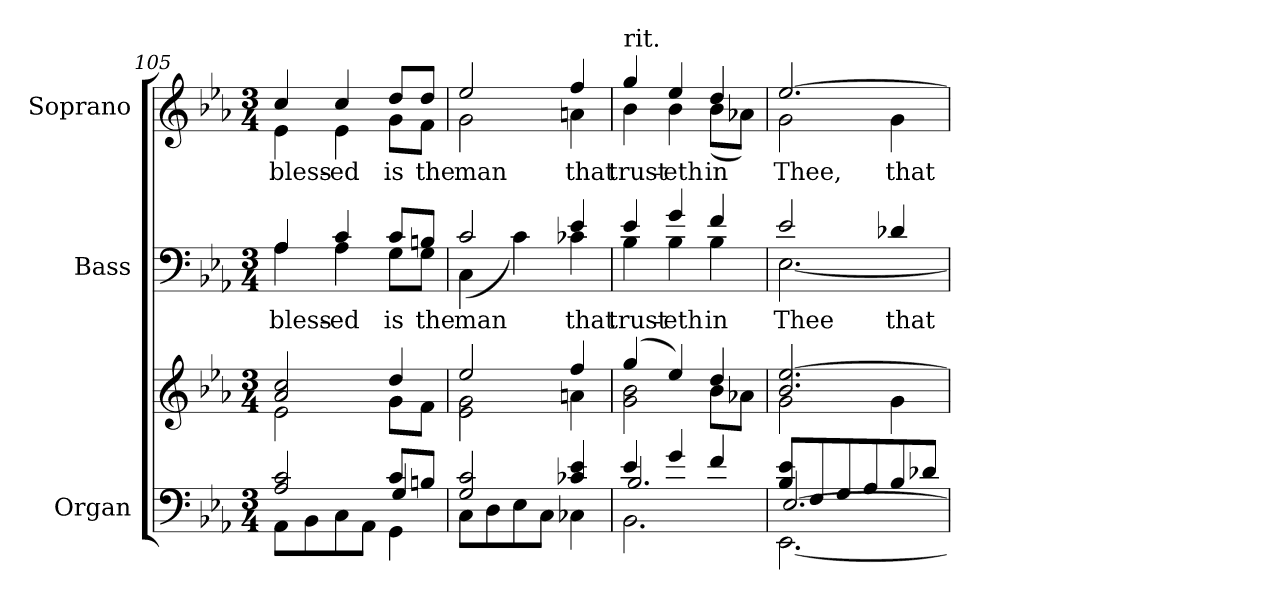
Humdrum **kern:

**kern	**kern	**kern	**text	**kern	**text
*part3	*part3	*part2	*part2	*part1	*part1
*staff4	*staff3	*staff2	*staff2	*staff1	*staff1
*I"Organ	*	*I"Bass	*	*I"Soprano	*
*I'Org.	*	*I'B.	*	*I'S.	*
!!LO:LB:g=z
*clefF4	*clefG2	*clefF4	*	*clefG2	*
*k[b-e-a-]	*k[b-e-a-]	*k[b-e-a-]	*	*k[b-e-a-]	*
*E-:	*E-:	*E-:	*	*E-:	*
*M3/4	*M3/4	*M3/4	*	*M3/4	*
=105	=105	=105	=105	=105	=105
*^	*^	*^	*	*	*
*	*^	*	*	*	*	*	*	*
!	!	!	!	!	!	!	!LO:LY:b:color=#000000	!	!
*	*	*	*	*	*	*	*	*^	*
!	!	!	!	!	!	!	!	!	!	!LO:LY:b:color=#000000
2A-i/ 2ci	8AA-i\L	2ryy	2a-i/ 2cci	2e-i\	4A-i/	4A-i\	bless-	4cci/	4e-i\	bless-
.	8BB-i\	.	.	.	.	.	.	.	.	.
!	!	!	!	!	!	!	!LO:LY:b:color=#000000	!	!	!
!	!	!	!	!	!	!	!	!	!	!LO:LY:b:color=#000000
.	8Ci\	.	.	.	4ci/	4A-i\	-ed	4cci/	4e-i\	-ed
.	8AA-i\J	.	.	.	.	.	.	.	.	.
!	!	!	!	!	!	!	!LO:LY:b:color=#000000	!	!	!
!	!	!	!	!	!	!	!	!	!	!LO:LY:b:color=#000000
8ci/L	4GGi\	4Gi/	4ddi/	8gi\L	8ci/L	8Gi\L	is	8ddi/L	8gi\L	is
!	!	!	!	!	!	!	!LO:LY:b:color=#000000	!	!	!
!	!	!	!	!	!	!	!	!	!	!LO:LY:b:color=#000000
8Bni/J	.	.	.	8fi\J	8Bni/J	8Gi\J	the	8ddi/J	8fi\J	the
*	*v	*v	*	*	*	*	*	*	*	*
=106	=106	=106	=106	=106	=106	=106	=106	=106	=106
!	!	!	!	!	!	!LO:LY:b:color=#000000	!	!	!
!	!	!	!	!	!	!	!	!	!LO:LY:b:color=#000000
2Gi/ 2ci	8Ci\L	2ee-i/	2e-i\ 2gi	2ci/	(4Ci\	man	2ee-i/	2gi\	man
.	8Di\	.	.	.	.	.	.	.	.
.	8E-i\	.	.	.	4ci\)	.	.	.	.
.	8Ci\J	.	.	.	.	.	.	.	.
!	!	!	!	!	!	!LO:LY:b:color=#000000	!	!	!
!	!	!	!	!	!	!	!	!	!LO:LY:b:color=#000000
4c-Xi/ 4e-i	4C-Xi\	4ffi/	4ani\	4e-i/	4c-Xi\	that	4ffi/	4ani\	that
=107	=107	=107	=107	=107	=107	=107	=107	=107	=107
*	*^	*	*	*	*	*	*	*	*
!	!	!	!	!	!	!	!LO:LY:b:color=#000000	!	!	!
!	!	!	!	!	!	!	!	!LO:TX:t=rit.	!	!
!	!	!	!	!	!	!	!	!	!	!LO:LY:b:color=#000000
4e-i/	2.BB-i\	2.B-i/	(4ggi/	2gi\ 2b-i	4e-i/	4B-i\	trust-	4ggi/	4b-i\	trust-
!	!	!	!	!	!	!	!LO:LY:b:color=#000000	!	!	!
!	!	!	!	!	!	!	!	!	!	!LO:LY:b:color=#000000
4gi/	.	.	4ee-i/)	.	4gi/	4B-i\	-eth	4ee-i/	4b-i\	-eth
!	!	!	!	!	!	!	!LO:LY:b:color=#000000	!	!	!
!	!	!	!	!	!	!	!	!	!	!LO:LY:b:color=#000000
4fi/	.	.	4ddi/	8b-i\L	4fi/	4B-i\	in	4ddi/	(8b-i\L	in
.	.	.	.	8a-Xi\J	.	.	.	.	8a-Xi\J)	.
=108	=108	=108	=108	=108	=108	=108	=108	=108	=108	=108
!	!	!	!	!	!	!	!LO:LY:a:color=#000000	!	!	!
!	!	!	!	!	!	!	!LO:LY:b:color=#000000	!	!	!
!	!	!	!	!	!	!	!	!	!	!LO:LY:a:color=#000000
!	!	!	!	!	!	!	!	!	!	!LO:LY:b:color=#000000
8B-i/ 8e-iL	[<2.EE-i\	[<2.E-i/	2.b-i/ [>2.ee-i	2gi\	2e-i/	[<2.E-i\	Thee	[>2.ee-i/	2gi\	Thee,
8Fi/	.	.	.	.	.	.	.	.	.	.
8Gi/	.	.	.	.	.	.	.	.	.	.
8A-i/	.	.	.	.	.	.	.	.	.	.
!	!	!	!	!	!	!	!LO:LY:a:color=#000000	!	!	!
!	!	!	!	!	!	!	!	!	!	!LO:LY:b:color=#000000
8B-i/	.	.	.	4gi\	4d-Xi/	.	that	.	4gi\	that
8d-Xi/J	.	.	.	.	.	.	.	.	.	.
*v	*v	*v	*	*	*v	*v	*	*v	*v	*
*	*v	*v	*	*	*	*
=	=	=	=	=	=
*-	*-	*-	*-	*-	*-
